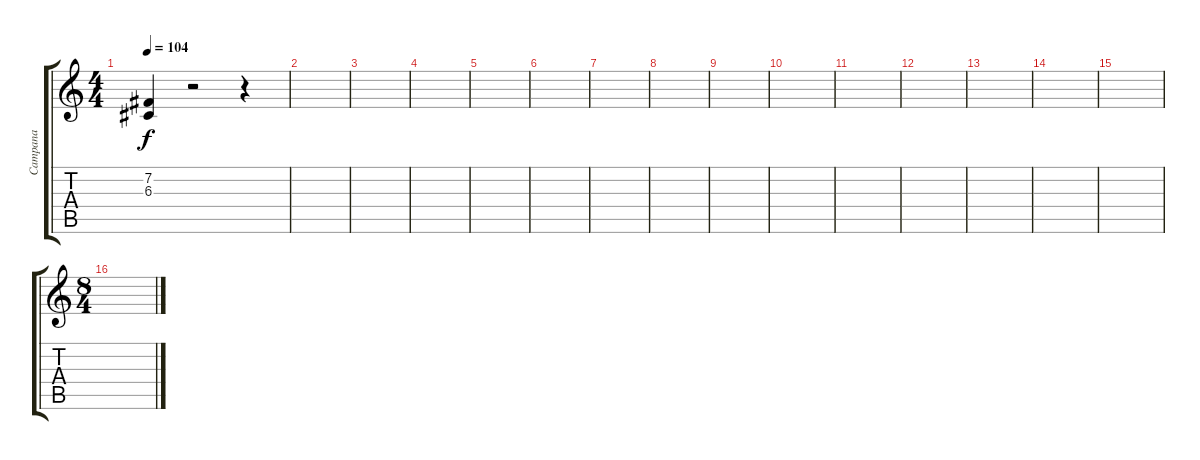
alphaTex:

\track ("Campana" "Campana") {instrument tubularbells}
\staff {score tabs}
\tuning (E4 B3 G3 D3 A2 E2) {hide}
\ts (4 4)
\tempo 104
\clef g2
\ks c
(7.2 6.3).4{dy f instrument tubularbells} r.2 r.4 |
|
|
|
|
|
|
|
|
|
|
|
|
|
|
\ts (8 4)
